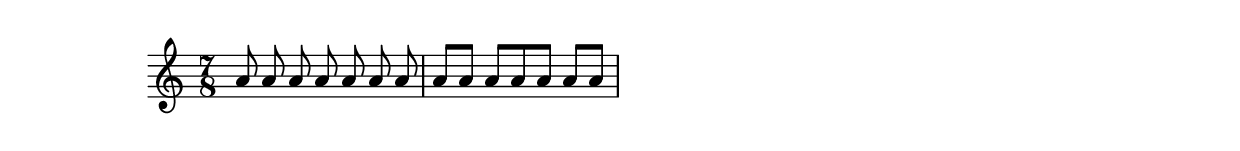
% Do not edit this file; it is automatically
% generated from Documentation/snippets/new
% This file is in the public domain.
%% Note: this file works from version 2.13.36
\version "2.13.46"

\header {
%% Translation of GIT committish: a874fda3641c9e02f61be5c41b215b8304b8ed00
  texidoces = "
No está especificada ninguna agrupación predeterminada automática
de las barras para el compás de 7/8, de forma que si se requieren
barras automáticas se debe especificar la forma de agrupamiento.
Por ejemplo, para agrupar todas las barras en la forma 2-3-2 en el
compás de 7/8, especificamos los finales de barra en 2/8 y 5/8:

"
  doctitlees = "Agrupamiento de las barras en el compás de 7/8"


%% Translation of GIT committish: 0a868be38a775ecb1ef935b079000cebbc64de40
texidocde = "
Es gibt keine automatischen Balkengruppen für 7/8-Takte.  Wenn diese
Taktart benötigt wird, müssen die Gruppierungen definiert werden.  Um
beispielsweise alle Noten in 2/8-3/8-2/8 aufzuteilen, müssen Balkenenden
für 2/8 und 5/8 definiert werden:

"
  doctitlede = "Balkengruppen für 7/8-Takte"


%% Translation of GIT committish: 548076f550a2b7fb09f1260f0e5e2bb028ad396c
texidocfr = "
Aucune règle de ligature automatique n'est disponible pour une mesure à
7/8.  Il faudra donc, en pareil cas, définir vous-même les règles de
regroupement.  Pour, par exemple, ligaturer sur la base de 2/8-3/8-2/8,
il faudra donc définir les terminaisons de 2/8 et 5/8 :

"
  doctitlefr = "Règle de ligature dans une mesure à 7/8"

  lsrtags = "rhythms"
  texidoc = "
There is no default beat structure specified for 7/8 time,
so if automatic beams are required the structure must be specified.  For
example, to group all beams 2-3-2 in 7/8 time, specify the
beat structure to be (2 3 2):
"
  doctitle = "Beam grouping in 7/8 time"
} % begin verbatim


\relative c'' {
  \time 7/8
  % rhythm 2-3-2
  a8 a a a a a a
  \set Score.beatStructure = #'(2 3 2)
  a8 a a a a a a
}
